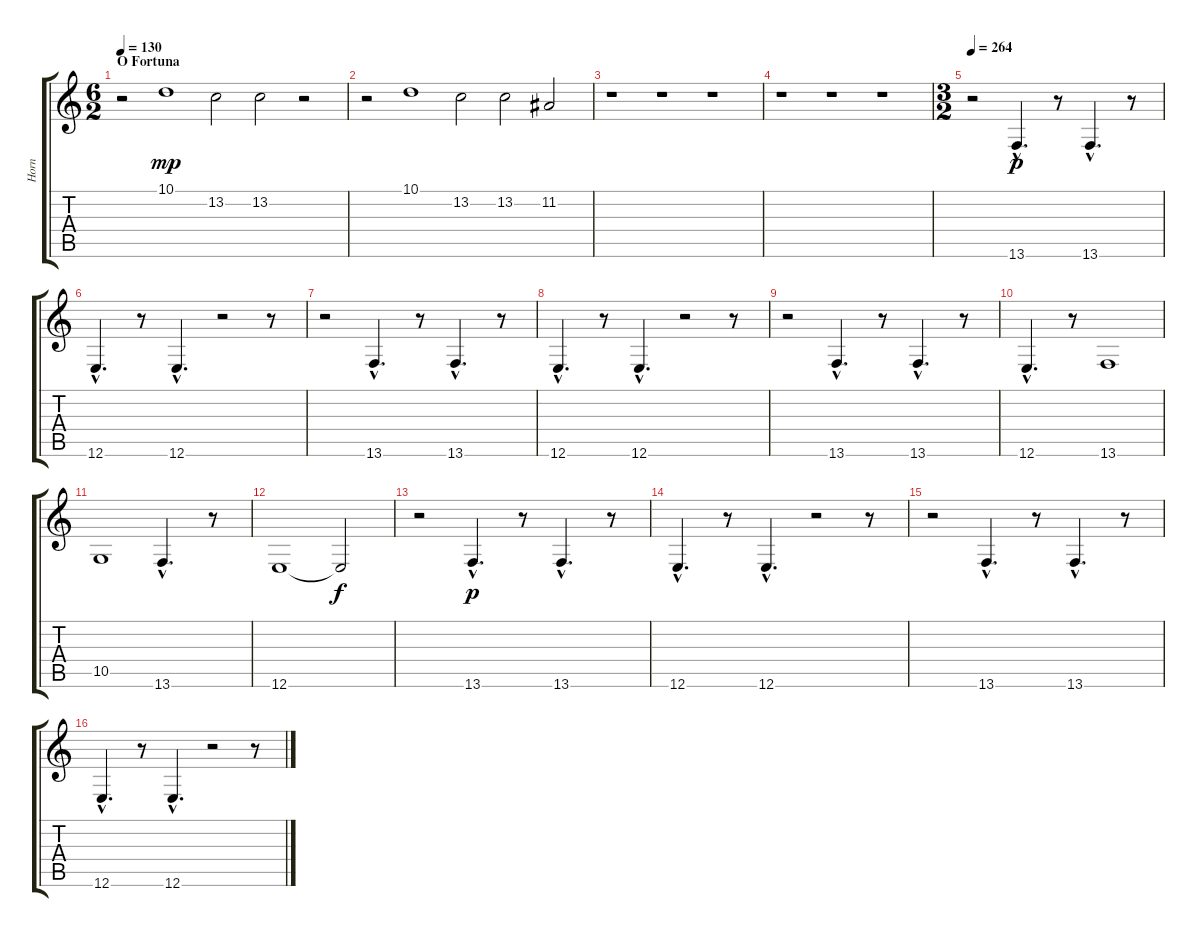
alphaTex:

\track ("Horn" "Horn") {instrument englishhorn}
\staff {score tabs}
\tuning (E4 B3 G3 D3 A2 E2) {hide}
\ts (6 2)
\section ("" "O Fortuna")
\tempo 130
\clef g2
\ks c
r.2{dy mp instrument englishhorn} 10.1.1{instrument englishhorn} 13.2.2 13.2.2 r.2 |
r.2 10.1.1 13.2.2 13.2.2 11.2.2 |
r.1 r.1 r.1 |
r.1 r.1 r.1 |
\ts (3 2)
\tempo 264
r.2 13.6{hac}.4{d dy p} r.8 13.6{hac}.4{d} r.8 |
12.6{hac}.4{d} r.8 12.6{hac}.4{d} r.2 r.8 |
r.2 13.6{hac}.4{d} r.8 13.6{hac}.4{d} r.8 |
12.6{hac}.4{d} r.8 12.6{hac}.4{d} r.2 r.8 |
r.2 13.6{hac}.4{d} r.8 13.6{hac}.4{d} r.8 |
12.6{hac}.4{d} r.8 13.6.1 |
10.5.1 13.6{hac}.4{d} r.8 |
12.6.1 12.6{t}.2{dy f} |
r.2 13.6{hac}.4{d dy p} r.8 13.6{hac}.4{d} r.8 |
12.6{hac}.4{d} r.8 12.6{hac}.4{d} r.2 r.8 |
r.2 13.6{hac}.4{d} r.8 13.6{hac}.4{d} r.8 |
12.6{hac}.4{d} r.8 12.6{hac}.4{d} r.2 r.8
